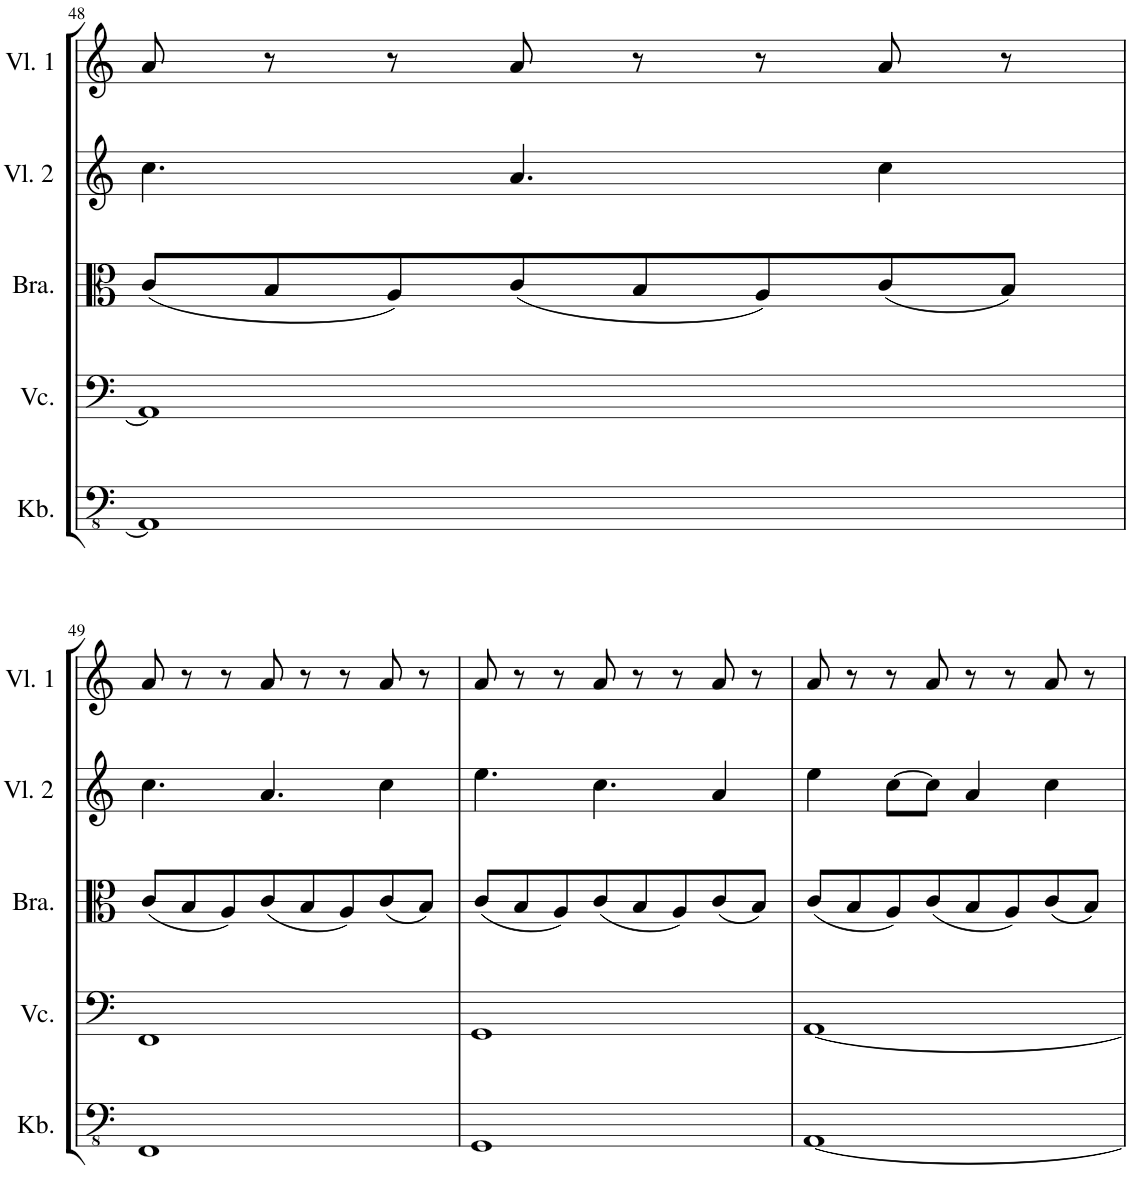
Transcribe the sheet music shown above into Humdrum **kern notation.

**kern	**kern	**kern	**kern	**kern
*part5	*part4	*part3	*part2	*part1
*staff5	*staff4	*staff3	*staff2	*staff1
*I"Kontrabass	*I"Violoncello	*I"Bratsche	*I"Violine 2	*I"Violine 1
*I'Kb.	*I'Vc.	*I'Bra.	*I'Vl. 2	*I'Vl. 1
!!LO:PB:g=z
*clefFv4	*clefF4	*clefC3	*clefG2	*clefG2
*Trd7c12	*	*	*	*
*k[]	*k[]	*k[]	*k[]	*k[]
*M8/8	*M8/8	*M8/8	*M8/8	*M8/8
=48	=48	=48	=48	=48
1AAA]	1AA]	(8c/L	4.cc\	8a/
.	.	8B/	.	8r
.	.	8A/)	.	8r
.	.	(8c/	4.a/	8a/
.	.	8B/	.	8r
.	.	8A/)	.	8r
.	.	(8c/	4cc\	8a/
.	.	8B/J)	.	8r
!!LO:LB:g=z
=49	=49	=49	=49	=49
1FFF	1FF	(8c/L	4.cc\	8a/
.	.	8B/	.	8r
.	.	8A/)	.	8r
.	.	(8c/	4.a/	8a/
.	.	8B/	.	8r
.	.	8A/)	.	8r
.	.	(8c/	4cc\	8a/
.	.	8B/J)	.	8r
=50	=50	=50	=50	=50
1GGG	1GG	(8c/L	4.ee\	8a/
.	.	8B/	.	8r
.	.	8A/)	.	8r
.	.	(8c/	4.cc\	8a/
.	.	8B/	.	8r
.	.	8A/)	.	8r
.	.	(8c/	4a/	8a/
.	.	8B/J)	.	8r
=51	=51	=51	=51	=51
[1AAA	[1AA	(8c/L	4ee\	8a/
.	.	8B/	.	8r
.	.	8A/)	[8cc\L	8r
.	.	(8c/	8cc\J]	8a/
.	.	8B/	4a/	8r
.	.	8A/)	.	8r
.	.	(8c/	4cc\	8a/
.	.	8B/J)	.	8r
=	=	=	=	=
*-	*-	*-	*-	*-
